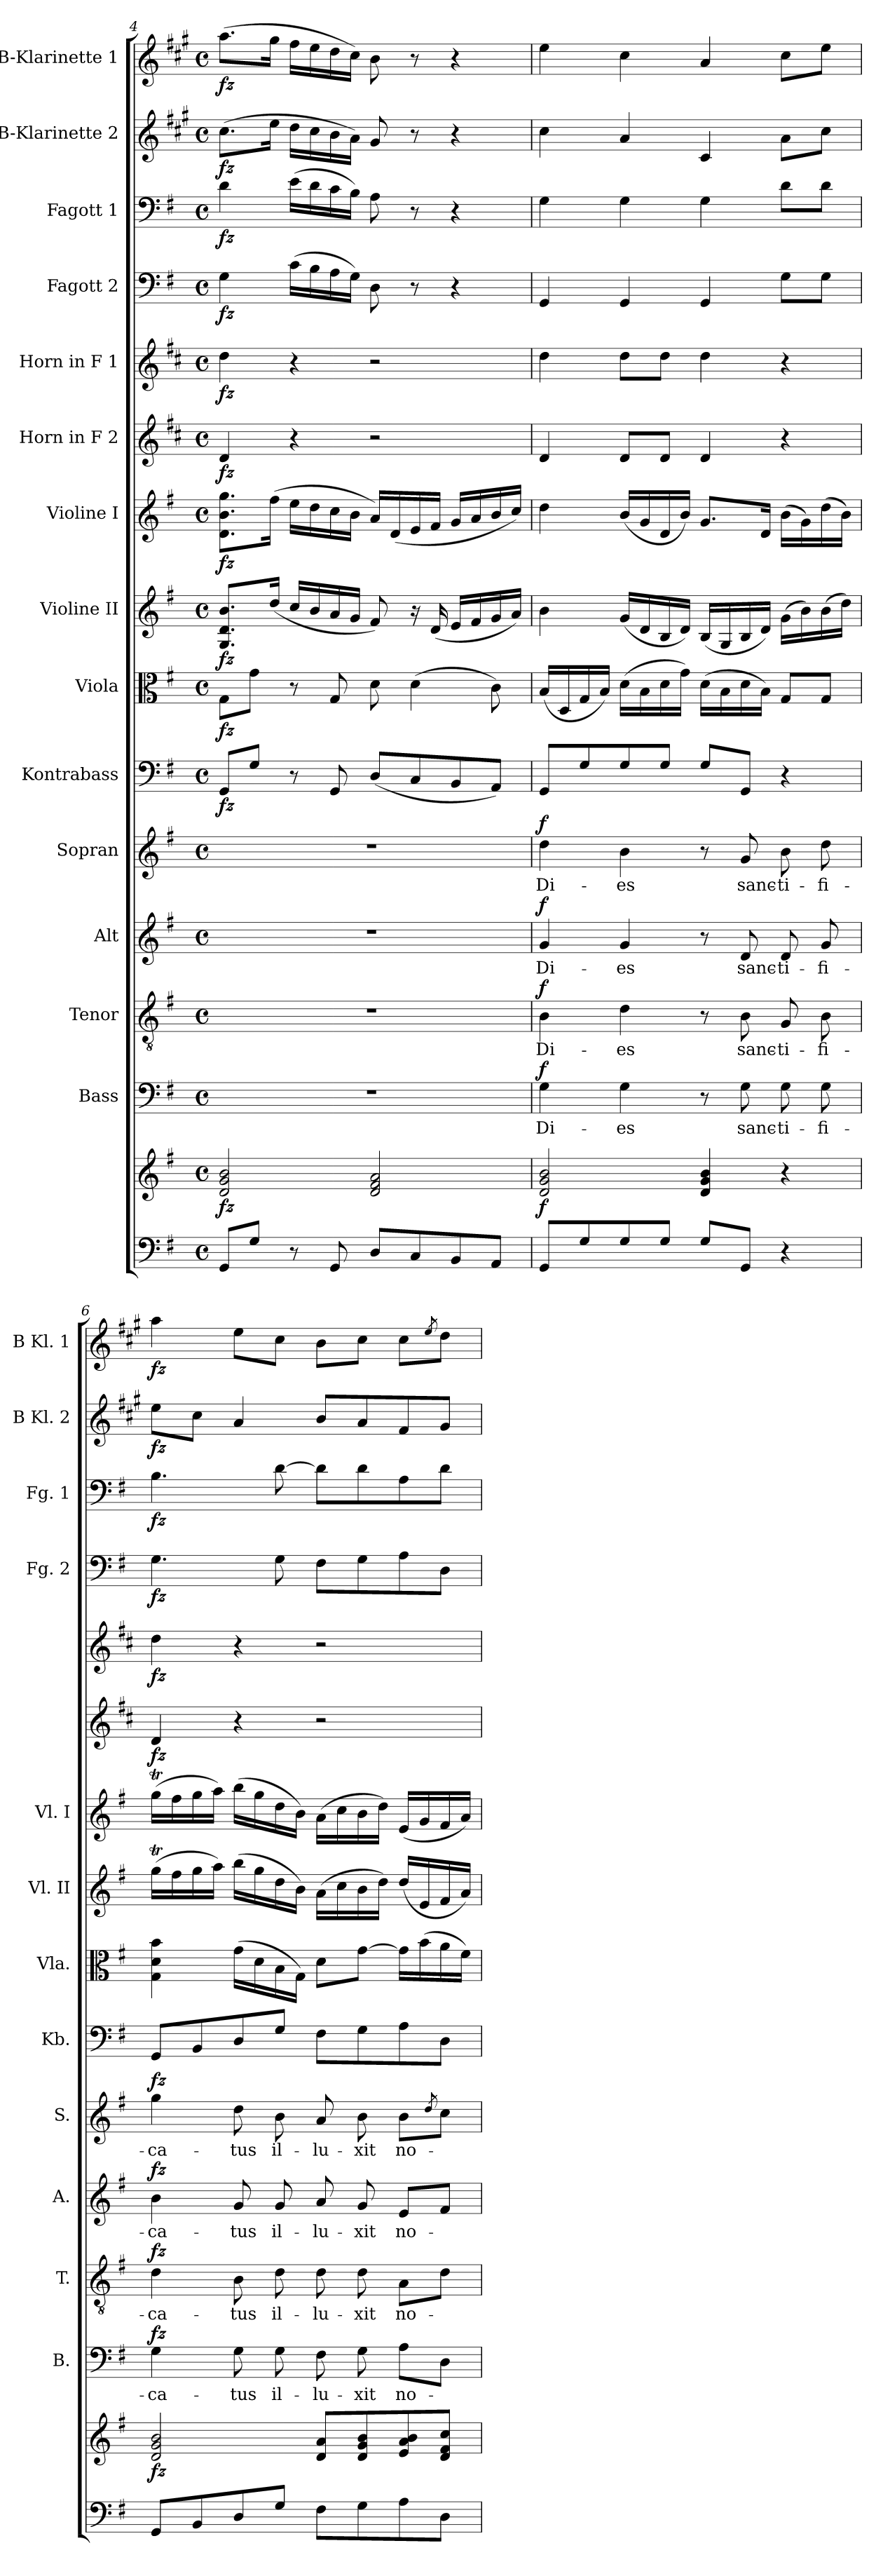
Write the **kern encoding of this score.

**kern	**kern	**dynam	**kern	**text	**dynam	**kern	**text	**dynam	**kern	**text	**dynam	**kern	**text	**dynam	**kern	**dynam	**kern	**dynam	**kern	**dynam	**kern	**dynam	**kern	**dynam	**kern	**dynam	**kern	**dynam	**kern	**dynam	**kern	**dynam	**kern	**dynam
*part15	*part15	*part15	*part14	*part14	*part14	*part13	*part13	*part13	*part12	*part12	*part12	*part11	*part11	*part11	*part10	*part10	*part9	*part9	*part8	*part8	*part7	*part7	*part6	*part6	*part5	*part5	*part4	*part4	*part3	*part3	*part2	*part2	*part1	*part1
*staff16	*staff15	*staff15/16	*staff14	*staff14	*staff14	*staff13	*staff13	*staff13	*staff12	*staff12	*staff12	*staff11	*staff11	*staff11	*staff10	*staff10	*staff9	*staff9	*staff8	*staff8	*staff7	*staff7	*staff6	*staff6	*staff5	*staff5	*staff4	*staff4	*staff3	*staff3	*staff2	*staff2	*staff1	*staff1
*	*	*	*I"Bass	*	*	*I"Tenor	*	*	*I"Alt	*	*	*I"Sopran	*	*	*I"Kontrabass	*	*I"Viola	*	*I"Violine II	*	*I"Violine I	*	*I"Horn in F 2	*	*I"Horn in F 1	*	*I"Fagott 2	*	*I"Fagott 1	*	*I"B-Klarinette 2	*	*I"B-Klarinette 1	*
*	*	*	*I'B.	*	*	*I'T.	*	*	*I'A.	*	*	*I'S.	*	*	*I'Kb.	*	*I'Vla.	*	*I'Vl. II	*	*I'Vl. I	*	*	*	*	*	*I'Fg. 2	*	*I'Fg. 1	*	*I'B Kl. 2	*	*I'B Kl. 1	*
!!LO:PB:g=z
*clefF4	*clefG2	*	*clefF4	*	*	*clefGv2	*	*	*clefG2	*	*	*clefG2	*	*	*clefF4	*	*clefC3	*	*clefG2	*	*clefG2	*	*clefG2	*	*clefG2	*	*clefF4	*	*clefF4	*	*clefG2	*	*clefG2	*
*	*	*	*	*	*	*	*	*	*	*	*	*	*	*	*ITrd7c12	*	*	*	*	*	*	*	*ITrd4c7	*	*ITrd4c7	*	*	*	*	*	*ITrd1c2	*	*ITrd1c2	*
*k[f#]	*k[f#]	*	*k[f#]	*	*	*k[f#]	*	*	*k[f#]	*	*	*k[f#]	*	*	*k[f#]	*	*k[f#]	*	*k[f#]	*	*k[f#]	*	*k[f#]	*	*k[f#]	*	*k[f#]	*	*k[f#]	*	*k[f#]	*	*k[f#]	*
*G:	*G:	*	*G:	*	*	*G:	*	*	*G:	*	*	*G:	*	*	*G:	*	*G:	*	*G:	*	*G:	*	*G:	*	*G:	*	*G:	*	*G:	*	*G:	*	*G:	*
*M4/4	*M4/4	*	*M4/4	*	*	*M4/4	*	*	*M4/4	*	*	*M4/4	*	*	*M4/4	*	*M4/4	*	*M4/4	*	*M4/4	*	*M4/4	*	*M4/4	*	*M4/4	*	*M4/4	*	*M4/4	*	*M4/4	*
*met(c)	*met(c)	*	*met(c)	*	*	*met(c)	*	*	*met(c)	*	*	*met(c)	*	*	*met(c)	*	*met(c)	*	*met(c)	*	*met(c)	*	*met(c)	*	*met(c)	*	*met(c)	*	*met(c)	*	*met(c)	*	*met(c)	*
=4	=4	=4	=4	=4	=4	=4	=4	=4	=4	=4	=4	=4	=4	=4	=4	=4	=4	=4	=4	=4	=4	=4	=4	=4	=4	=4	=4	=4	=4	=4	=4	=4	=4	=4
!	!	!LO:DY:b	!	!	!	!	!	!	!	!	!	!	!	!	!	!LO:DY:b	!	!LO:DY:b	!	!LO:DY:b	!	!LO:DY:b	!	!LO:DY:b	!	!LO:DY:b	!	!LO:DY:b	!	!LO:DY:b	!	!LO:DY:b	!	!LO:DY:b
8GG/L	2d/ 2g/ 2b/	fz	1r	.	.	1r	.	.	1r	.	.	1r	.	.	8GGG/L	fz	8G\L	fz	8.G/ 8.d/ 8.b/L	fz	8.d\ 8.b\ 8.gg\L	fz	4G/	fz	4g\	fz	4G\	fz	4d\	fz	(>8.b\L	fz	(>8.gg\L	fz
8G/J	.	.	.	.	.	.	.	.	.	.	.	.	.	.	8GG/J	.	8g\J	.	.	.	.	.	.	.	.	.	.	.	.	.	.	.	.	.
.	.	.	.	.	.	.	.	.	.	.	.	.	.	.	.	.	.	.	(<16dd/Jk	.	(>16ff#\Jk	.	.	.	.	.	.	.	.	.	16dd\Jk	.	16ff#\Jk	.
8r	.	.	.	.	.	.	.	.	.	.	.	.	.	.	8r	.	8r	.	16cc/LL	.	16ee\LL	.	4r	.	4r	.	(>16c\LL	.	(>16e\LL	.	16cc\LL	.	16ee\LL	.
.	.	.	.	.	.	.	.	.	.	.	.	.	.	.	.	.	.	.	16b/	.	16dd\	.	.	.	.	.	16B\	.	16d\	.	16b\	.	16dd\	.
8GG/	.	.	.	.	.	.	.	.	.	.	.	.	.	.	8GGG/	.	8G/	.	16a/	.	16cc\	.	.	.	.	.	16A\	.	16c\	.	16a\	.	16cc\	.
.	.	.	.	.	.	.	.	.	.	.	.	.	.	.	.	.	.	.	16g/JJ	.	16b\JJ	.	.	.	.	.	16G\JJ)	.	16B\JJ)	.	16g\JJ)	.	16b\JJ)	.
8D/L	2d/ 2f#/ 2a/	.	.	.	.	.	.	.	.	.	.	.	.	.	(<8DD/L	.	8d\	.	8f#/)	.	16a/LL)	.	2r	.	2r	.	8D\	.	8A\	.	8f#/	.	8a\	.
.	.	.	.	.	.	.	.	.	.	.	.	.	.	.	.	.	.	.	.	.	(<16d/	.	.	.	.	.	.	.	.	.	.	.	.	.
8C/	.	.	.	.	.	.	.	.	.	.	.	.	.	.	8CC/	.	(>4d\	.	16r	.	16e/	.	.	.	.	.	8r	.	8r	.	8r	.	8r	.
.	.	.	.	.	.	.	.	.	.	.	.	.	.	.	.	.	.	.	(<16d/	.	16f#/JJ	.	.	.	.	.	.	.	.	.	.	.	.	.
8BB/	.	.	.	.	.	.	.	.	.	.	.	.	.	.	8BBB/	.	.	.	16e/LL	.	16g/LL	.	.	.	.	.	4r	.	4r	.	4r	.	4r	.
.	.	.	.	.	.	.	.	.	.	.	.	.	.	.	.	.	.	.	16f#/	.	16a/	.	.	.	.	.	.	.	.	.	.	.	.	.
8AA/J	.	.	.	.	.	.	.	.	.	.	.	.	.	.	8AAA/J)	.	8c\)	.	16g/	.	16b/	.	.	.	.	.	.	.	.	.	.	.	.	.
.	.	.	.	.	.	.	.	.	.	.	.	.	.	.	.	.	.	.	16a/JJ)	.	16cc/JJ)	.	.	.	.	.	.	.	.	.	.	.	.	.
=5	=5	=5	=5	=5	=5	=5	=5	=5	=5	=5	=5	=5	=5	=5	=5	=5	=5	=5	=5	=5	=5	=5	=5	=5	=5	=5	=5	=5	=5	=5	=5	=5	=5	=5
!	!	!LO:DY:b	!	!LO:LY:b	!LO:DY:a	!	!LO:LY:b	!LO:DY:a	!	!LO:LY:b	!LO:DY:a	!	!LO:LY:b	!LO:DY:a	!	!	!	!	!	!	!	!	!	!	!	!	!	!	!	!	!	!	!	!
8GG/L	2d/ 2g/ 2b/	f	4G\	Di-	f	4B\	Di-	f	4g/	Di-	f	4dd\	Di-	f	8GGG/L	.	(<16B/LL	.	4b\	.	4dd\	.	4G/	.	4g\	.	4GG/	.	4G\	.	4b\	.	4dd\	.
.	.	.	.	.	.	.	.	.	.	.	.	.	.	.	.	.	16D/	.	.	.	.	.	.	.	.	.	.	.	.	.	.	.	.	.
8G/	.	.	.	.	.	.	.	.	.	.	.	.	.	.	8GG/	.	16G/	.	.	.	.	.	.	.	.	.	.	.	.	.	.	.	.	.
.	.	.	.	.	.	.	.	.	.	.	.	.	.	.	.	.	16B/JJ)	.	.	.	.	.	.	.	.	.	.	.	.	.	.	.	.	.
!	!	!	!	!LO:LY:b	!	!	!LO:LY:b	!	!	!LO:LY:b	!	!	!LO:LY:b	!	!	!	!	!	!	!	!	!	!	!	!	!	!	!	!	!	!	!	!	!
8G/	.	.	4G\	-es	.	4d\	-es	.	4g/	-es	.	4b\	-es	.	8GG/	.	(>16d\LL	.	(<16g/LL	.	(<16b/LL	.	8G/L	.	8g\L	.	4GG/	.	4G\	.	4g/	.	4b\	.
.	.	.	.	.	.	.	.	.	.	.	.	.	.	.	.	.	16B\	.	16d/	.	16g/	.	.	.	.	.	.	.	.	.	.	.	.	.
8G/J	.	.	.	.	.	.	.	.	.	.	.	.	.	.	8GG/J	.	16d\	.	16B/	.	16d/	.	8G/J	.	8g\J	.	.	.	.	.	.	.	.	.
.	.	.	.	.	.	.	.	.	.	.	.	.	.	.	.	.	16g\JJ)	.	16d/JJ)	.	16b/JJ)	.	.	.	.	.	.	.	.	.	.	.	.	.
8G/L	4d/ 4g/ 4b/	.	8r	.	.	8r	.	.	8r	.	.	8r	.	.	8GG/L	.	(>16d\LL	.	(<16B/LL	.	8.g/L	.	4G/	.	4g\	.	4GG/	.	4G\	.	4B/	.	4g/	.
.	.	.	.	.	.	.	.	.	.	.	.	.	.	.	.	.	16B\	.	16G/	.	.	.	.	.	.	.	.	.	.	.	.	.	.	.
!	!	!	!	!LO:LY:b	!	!	!LO:LY:b	!	!	!LO:LY:b	!	!	!LO:LY:b	!	!	!	!	!	!	!	!	!	!	!	!	!	!	!	!	!	!	!	!	!
8GG/J	.	.	8G\	sanc-	.	8B\	sanc-	.	8d/	sanc-	.	8g/	sanc-	.	8GGG/J	.	16d\	.	16B/	.	.	.	.	.	.	.	.	.	.	.	.	.	.	.
.	.	.	.	.	.	.	.	.	.	.	.	.	.	.	.	.	16B\JJ)	.	16d/JJ)	.	16d/Jk	.	.	.	.	.	.	.	.	.	.	.	.	.
!	!	!	!	!LO:LY:b	!	!	!LO:LY:b	!	!	!LO:LY:b	!	!	!LO:LY:b	!	!	!	!	!	!	!	!	!	!	!	!	!	!	!	!	!	!	!	!	!
4r	4r	.	8G\	-ti-	.	8G/	-ti-	.	8d/	-ti-	.	8b\	-ti-	.	4r	.	8G/L	.	(>16g\LL	.	(>16b\LL	.	4r	.	4r	.	8G\L	.	8d\L	.	8g\L	.	8b\L	.
.	.	.	.	.	.	.	.	.	.	.	.	.	.	.	.	.	.	.	16b\)	.	16g\)	.	.	.	.	.	.	.	.	.	.	.	.	.
!	!	!	!	!LO:LY:b	!	!	!LO:LY:b	!	!	!LO:LY:b	!	!	!LO:LY:b	!	!	!	!	!	!	!	!	!	!	!	!	!	!	!	!	!	!	!	!	!
.	.	.	8G\	-fi-	.	8B\	-fi-	.	8g/	-fi-	.	8dd\	-fi-	.	.	.	8G/J	.	(>16b\	.	(>16dd\	.	.	.	.	.	8G\J	.	8d\J	.	8b\J	.	8dd\J	.
.	.	.	.	.	.	.	.	.	.	.	.	.	.	.	.	.	.	.	16dd\JJ)	.	16b\JJ)	.	.	.	.	.	.	.	.	.	.	.	.	.
=6	=6	=6	=6	=6	=6	=6	=6	=6	=6	=6	=6	=6	=6	=6	=6	=6	=6	=6	=6	=6	=6	=6	=6	=6	=6	=6	=6	=6	=6	=6	=6	=6	=6	=6
!	!	!LO:DY:b	!	!LO:LY:b	!LO:DY:a	!	!LO:LY:b	!LO:DY:a	!	!LO:LY:b	!LO:DY:a	!	!LO:LY:b	!LO:DY:a	!	!	!	!	!	!	!	!	!	!LO:DY:b	!	!LO:DY:b	!	!LO:DY:b	!	!LO:DY:b	!	!LO:DY:b	!	!LO:DY:b
8GG/L	2d/ 2g/ 2b/	fz	4G\	-ca-	fz	4d\	-ca-	fz	4b\	-ca-	fz	4gg\	-ca-	fz	8GGG/L	.	4G\ 4d\ 4b\	.	(>16ggT\LL	.	(>16ggT\LL	.	4G/	fz	4g\	fz	4.G\	fz	4.B\	fz	8dd\L	fz	4gg\	fz
.	.	.	.	.	.	.	.	.	.	.	.	.	.	.	.	.	.	.	16ff#\	.	16ff#\	.	.	.	.	.	.	.	.	.	.	.	.	.
8BB/	.	.	.	.	.	.	.	.	.	.	.	.	.	.	8BBB/	.	.	.	16gg\	.	16gg\	.	.	.	.	.	.	.	.	.	8b\J	.	.	.
.	.	.	.	.	.	.	.	.	.	.	.	.	.	.	.	.	.	.	16aa\JJ)	.	16aa\JJ)	.	.	.	.	.	.	.	.	.	.	.	.	.
!	!	!	!	!LO:LY:b	!	!	!LO:LY:b	!	!	!LO:LY:b	!	!	!LO:LY:b	!	!	!	!	!	!	!	!	!	!	!	!	!	!	!	!	!	!	!	!	!
8D/	.	.	8G\	-tus	.	8B\	-tus	.	8g/	-tus	.	8dd\	-tus	.	8DD/	.	(>16g\LL	.	(>16bb\LL	.	(>16bb\LL	.	4r	.	4r	.	.	.	.	.	4g/	.	8dd\L	.
.	.	.	.	.	.	.	.	.	.	.	.	.	.	.	.	.	16d\	.	16gg\	.	16gg\	.	.	.	.	.	.	.	.	.	.	.	.	.
!	!	!	!	!LO:LY:b	!	!	!LO:LY:b	!	!	!LO:LY:b	!	!	!LO:LY:b	!	!	!	!	!	!	!	!	!	!	!	!	!	!	!	!	!	!	!	!	!
8G/J	.	.	8G\	il-	.	8d\	il-	.	8g/	il-	.	8b\	il-	.	8GG/J	.	16B\	.	16dd\	.	16dd\	.	.	.	.	.	8G\	.	[8d\	.	.	.	8b\J	.
.	.	.	.	.	.	.	.	.	.	.	.	.	.	.	.	.	16G\JJ)	.	16b\JJ)	.	16b\JJ)	.	.	.	.	.	.	.	.	.	.	.	.	.
!	!	!	!	!LO:LY:b	!	!	!LO:LY:b	!	!	!LO:LY:b	!	!	!LO:LY:b	!	!	!	!	!	!	!	!	!	!	!	!	!	!	!	!	!	!	!	!	!
8F#\L	8d/ 8a/L	.	8F#\	-lu-	.	8d\	-lu-	.	8a/	-lu-	.	8a/	-lu-	.	8FF#\L	.	8d\L	.	(>16a\LL	.	(>16a\LL	.	2r	.	2r	.	8F#\L	.	8d\L]	.	8a/L	.	8a\L	.
.	.	.	.	.	.	.	.	.	.	.	.	.	.	.	.	.	.	.	16cc\	.	16cc\	.	.	.	.	.	.	.	.	.	.	.	.	.
!	!	!	!	!LO:LY:b	!	!	!LO:LY:b	!	!	!LO:LY:b	!	!	!LO:LY:b	!	!	!	!	!	!	!	!	!	!	!	!	!	!	!	!	!	!	!	!	!
8G\	8d/ 8g/ 8b/	.	8G\	-xit	.	8d\	-xit	.	8g/	-xit	.	8b\	-xit	.	8GG\	.	[8g\J	.	16b\	.	16b\	.	.	.	.	.	8G\	.	8d\	.	8g/	.	8b\J	.
.	.	.	.	.	.	.	.	.	.	.	.	.	.	.	.	.	.	.	16dd\JJ)	.	16dd\JJ)	.	.	.	.	.	.	.	.	.	.	.	.	.
!	!	!	!	!LO:LY:b	!	!	!LO:LY:b	!	!	!LO:LY:b	!	!	!LO:LY:b	!	!	!	!	!	!	!	!	!	!	!	!	!	!	!	!	!	!	!	!	!
8A\	8e/ 8a/ 8b/	.	8A\L	no-	.	8A\L	no-	.	8e/L	no-	.	8b\L	no-	.	8AA\	.	16g\LL]	.	(<16dd/LL	.	(<16e/LL	.	.	.	.	.	8A\	.	8A\	.	8e/	.	8b\L	.
.	.	.	.	.	.	.	.	.	.	.	.	.	.	.	.	.	(>16b\	.	16e/	.	16g/	.	.	.	.	.	.	.	.	.	.	.	.	.
.	.	.	.	.	.	.	.	.	.	.	.	8qdd/	.	.	.	.	.	.	.	.	.	.	.	.	.	.	.	.	.	.	.	.	8qdd/	.
8D\J	8d/ 8f#/ 8cc/J	.	8D\J	.	.	8d\J	.	.	8f#/J	.	.	8cc\J	.	.	8DD\J	.	16a\	.	16f#/	.	16f#/	.	.	.	.	.	8D\J	.	8d\J	.	8f#/J	.	8cc\J	.
.	.	.	.	.	.	.	.	.	.	.	.	.	.	.	.	.	16f#\JJ)	.	16a/JJ)	.	16a/JJ)	.	.	.	.	.	.	.	.	.	.	.	.	.
=	=	=	=	=	=	=	=	=	=	=	=	=	=	=	=	=	=	=	=	=	=	=	=	=	=	=	=	=	=	=	=	=	=	=
*-	*-	*-	*-	*-	*-	*-	*-	*-	*-	*-	*-	*-	*-	*-	*-	*-	*-	*-	*-	*-	*-	*-	*-	*-	*-	*-	*-	*-	*-	*-	*-	*-	*-	*-
